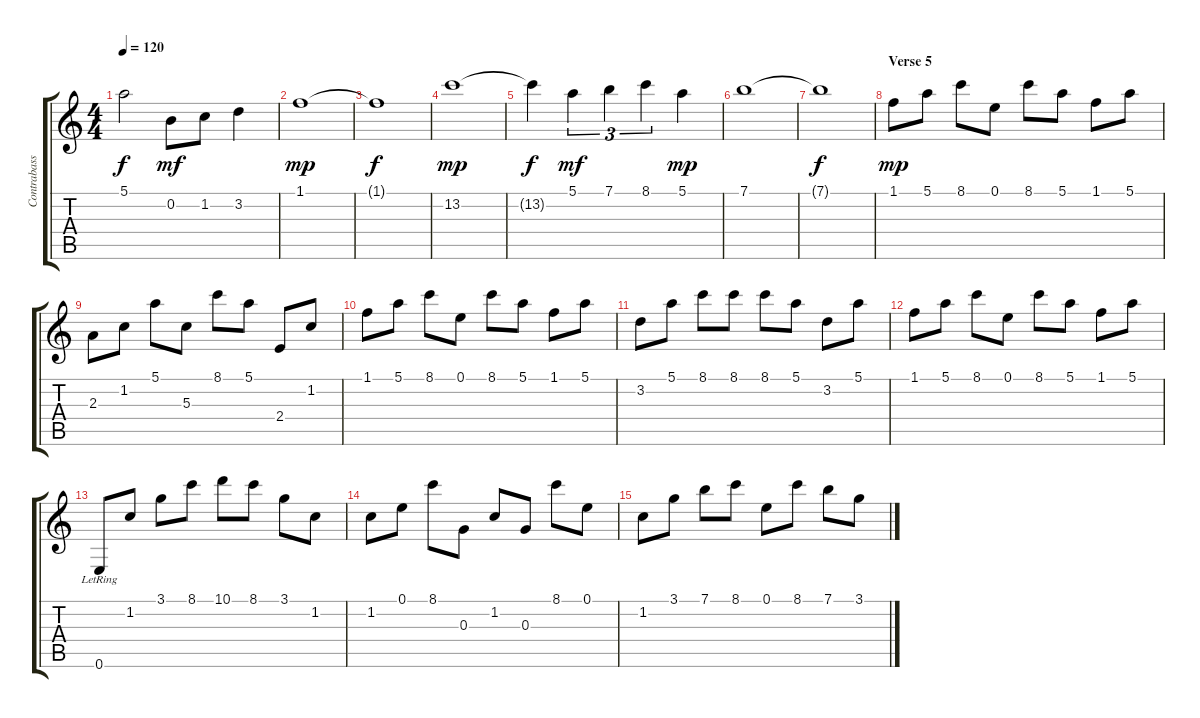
\track ("Contrabass" "Contrabass") {instrument contrabass}
\staff {score tabs}
\tuning (E4 B3 G3 D3 A2 E2) {hide}
\ts (4 4)
\tempo 120
\clef g2
\ks c
5.1{t}.2{dy f} 0.2.8{dy mf} 1.2.8 3.2.4 |
1.1.1{dy mp} |
1.1{t}.1{dy f} |
13.2.1{dy mp} |
13.2{t}.4{dy f} 5.1.4{tu (3 2) dy mf} 7.1.4{tu (3 2)} 8.1.4{tu (3 2)} 5.1.4{dy mp} |
7.1.1 |
7.1{t}.1{dy f} |
\section ("" "Verse 5")
1.1.8{dy mp} 5.1.8 8.1.8 0.1.8 8.1.8 5.1.8 1.1.8 5.1.8 |
2.3.8 1.2.8 5.1.8 5.3.8 8.1.8 5.1.8 2.4.8 1.2.8 |
1.1.8 5.1.8 8.1.8 0.1.8 8.1.8 5.1.8 1.1.8 5.1.8 |
3.2.8 5.1.8 8.1.8 8.1.8 8.1.8 5.1.8 3.2.8 5.1.8 |
1.1.8 5.1.8 8.1.8 0.1.8 8.1.8 5.1.8 1.1.8 5.1.8 |
0.6{lr}.8 1.2.8 3.1.8 8.1.8 10.1.8 8.1.8 3.1.8 1.2.8 |
1.2.8 0.1.8 8.1.8 0.3.8 1.2.8 0.3.8 8.1.8 0.1.8 |
1.2.8 3.1.8 7.1.8 8.1.8 0.1.8 8.1.8 7.1.8 3.1.8
